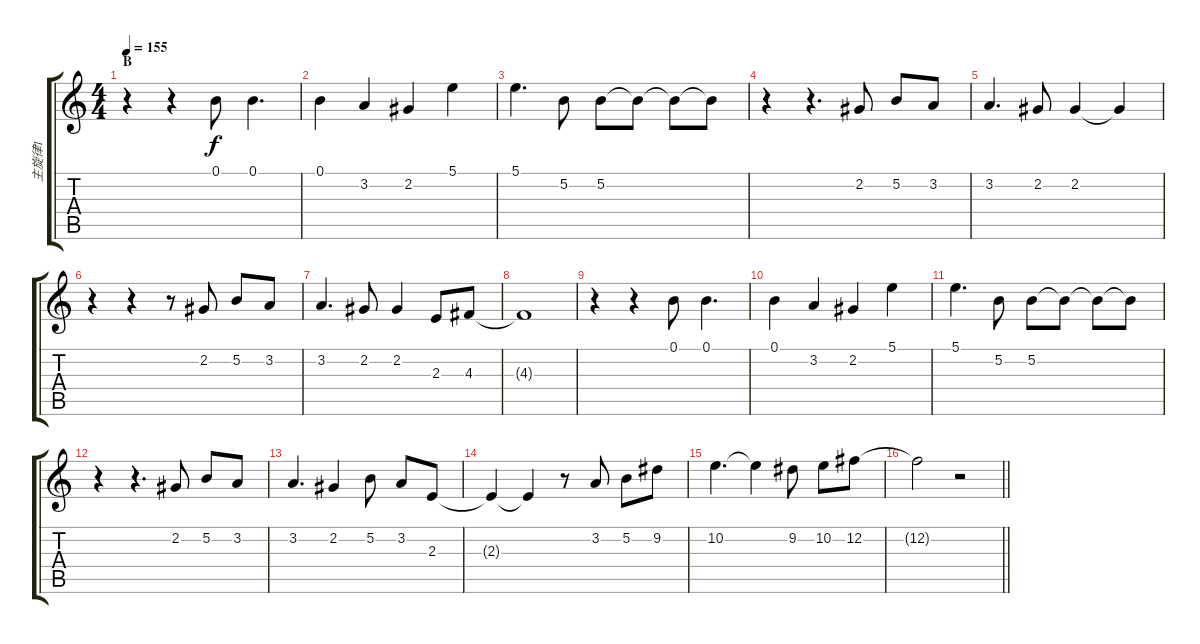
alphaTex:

\track ("主旋律1" "主旋律1") {instrument lead1square}
\staff {score tabs}
\tuning (B4 Gb4 D4 A3 E3 B2) {hide}
\ts (4 4)
\section ("" "B")
\tempo 155
\clef g2
\ks c
r.4{dy f} r.4 0.1.8 0.1.4{d} |
0.1.4 3.2.4 2.2.4 5.1.4 |
5.1.4{d} 5.2.8 5.2.8 5.2{t}.8 5.2{t}.8 5.2{t}.8 |
r.4 r.4{d} 2.2.8 5.2.8 3.2.8 |
3.2.4{d} 2.2.8 2.2.4 2.2{t}.4 |
r.4 r.4 r.8 2.2.8 5.2.8 3.2.8 |
3.2.4{d} 2.2.8 2.2.4 2.3.8 4.3.8 |
4.3{t}.1 |
r.4 r.4 0.1.8 0.1.4{d} |
0.1.4 3.2.4 2.2.4 5.1.4 |
5.1.4{d} 5.2.8 5.2.8 5.2{t}.8 5.2{t}.8 5.2{t}.8 |
r.4 r.4{d} 2.2.8 5.2.8 3.2.8 |
3.2.4{d} 2.2.4 5.2.8 3.2.8 2.3.8 |
2.3{t}.4 2.3{t}.4 r.8 3.2.8 5.2.8 9.2.8 |
10.2.4{d} 10.2{t}.4 9.2.8 10.2.8 12.2.8 |
\barLineRight lightlight
12.2{t}.2 r.2
